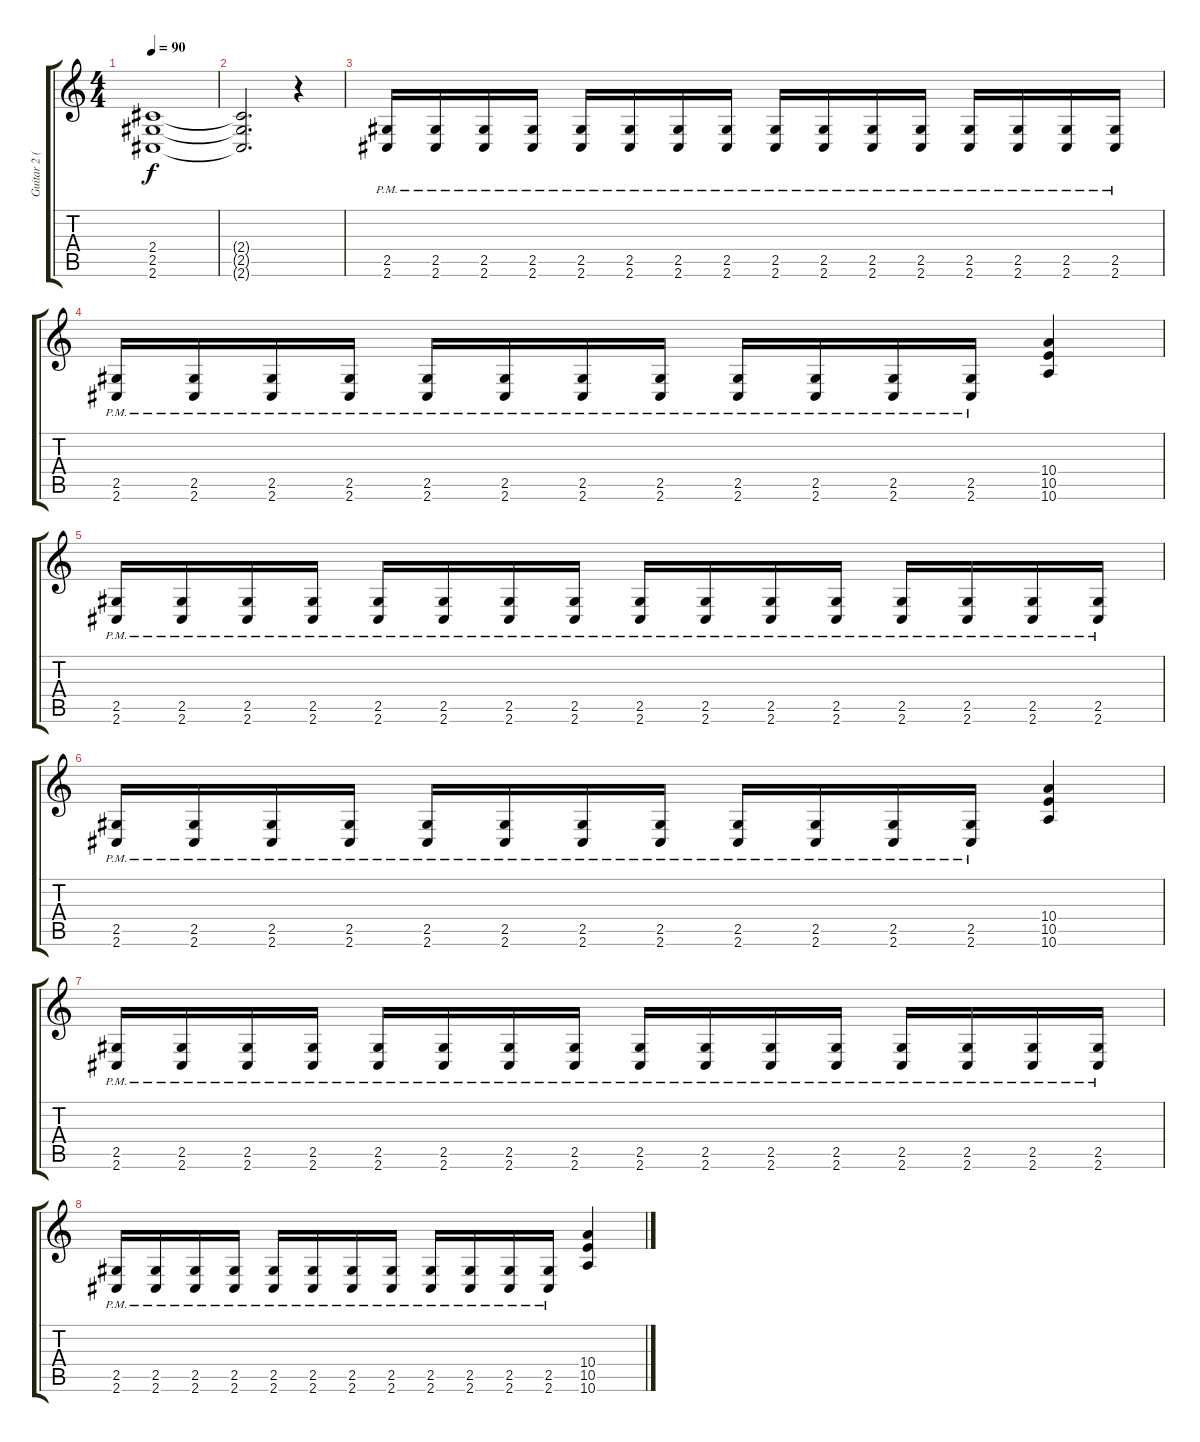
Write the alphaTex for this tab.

\track ("Guitar 2 (Don Clark) Rythem" "Guitar 2 (") {instrument distortionguitar}
\staff {score tabs}
\tuning (Db4 Ab3 E3 B2 Gb2 B1) {hide}
\ts (4 4)
\tempo 90
\clef g2
\ks c
(2.4 2.5 2.6).1{dy f} |
(2.4{t} 2.5{t} 2.6{t}).2{d} r.4 |
(2.5 2.6{pm}).16 (2.5 2.6{pm}).16 (2.5 2.6{pm}).16 (2.5 2.6{pm}).16 (2.5 2.6{pm}).16 (2.5 2.6{pm}).16 (2.5 2.6{pm}).16 (2.5 2.6{pm}).16 (2.5 2.6{pm}).16 (2.5 2.6{pm}).16 (2.5 2.6{pm}).16 (2.5 2.6{pm}).16 (2.5{pm} 2.6).16 (2.5{pm} 2.6).16 (2.5{pm} 2.6).16 (2.5{pm} 2.6).16 |
(2.5{pm} 2.6).16 (2.5{pm} 2.6).16 (2.5{pm} 2.6).16 (2.5{pm} 2.6).16 (2.5{pm} 2.6).16 (2.5{pm} 2.6).16 (2.5{pm} 2.6).16 (2.5{pm} 2.6).16 (2.5{pm} 2.6).16 (2.5{pm} 2.6).16 (2.5{pm} 2.6).16 (2.5{pm} 2.6).16 (10.4 10.5 10.6).4 |
(2.5 2.6{pm}).16 (2.5 2.6{pm}).16 (2.5 2.6{pm}).16 (2.5 2.6{pm}).16 (2.5 2.6{pm}).16 (2.5 2.6{pm}).16 (2.5 2.6{pm}).16 (2.5 2.6{pm}).16 (2.5 2.6{pm}).16 (2.5 2.6{pm}).16 (2.5 2.6{pm}).16 (2.5 2.6{pm}).16 (2.5{pm} 2.6).16 (2.5{pm} 2.6).16 (2.5{pm} 2.6).16 (2.5{pm} 2.6).16 |
(2.5{pm} 2.6).16 (2.5{pm} 2.6).16 (2.5{pm} 2.6).16 (2.5{pm} 2.6).16 (2.5{pm} 2.6).16 (2.5{pm} 2.6).16 (2.5{pm} 2.6).16 (2.5{pm} 2.6).16 (2.5{pm} 2.6).16 (2.5{pm} 2.6).16 (2.5{pm} 2.6).16 (2.5{pm} 2.6).16 (10.4 10.5 10.6).4 |
(2.5 2.6{pm}).16 (2.5 2.6{pm}).16 (2.5 2.6{pm}).16 (2.5 2.6{pm}).16 (2.5 2.6{pm}).16 (2.5 2.6{pm}).16 (2.5 2.6{pm}).16 (2.5 2.6{pm}).16 (2.5 2.6{pm}).16 (2.5 2.6{pm}).16 (2.5 2.6{pm}).16 (2.5 2.6{pm}).16 (2.5{pm} 2.6).16 (2.5{pm} 2.6).16 (2.5{pm} 2.6).16 (2.5{pm} 2.6).16 |
(2.5{pm} 2.6).16 (2.5{pm} 2.6).16 (2.5{pm} 2.6).16 (2.5{pm} 2.6).16 (2.5{pm} 2.6).16 (2.5{pm} 2.6).16 (2.5{pm} 2.6).16 (2.5{pm} 2.6).16 (2.5{pm} 2.6).16 (2.5{pm} 2.6).16 (2.5{pm} 2.6).16 (2.5{pm} 2.6).16 (10.4 10.5 10.6).4
